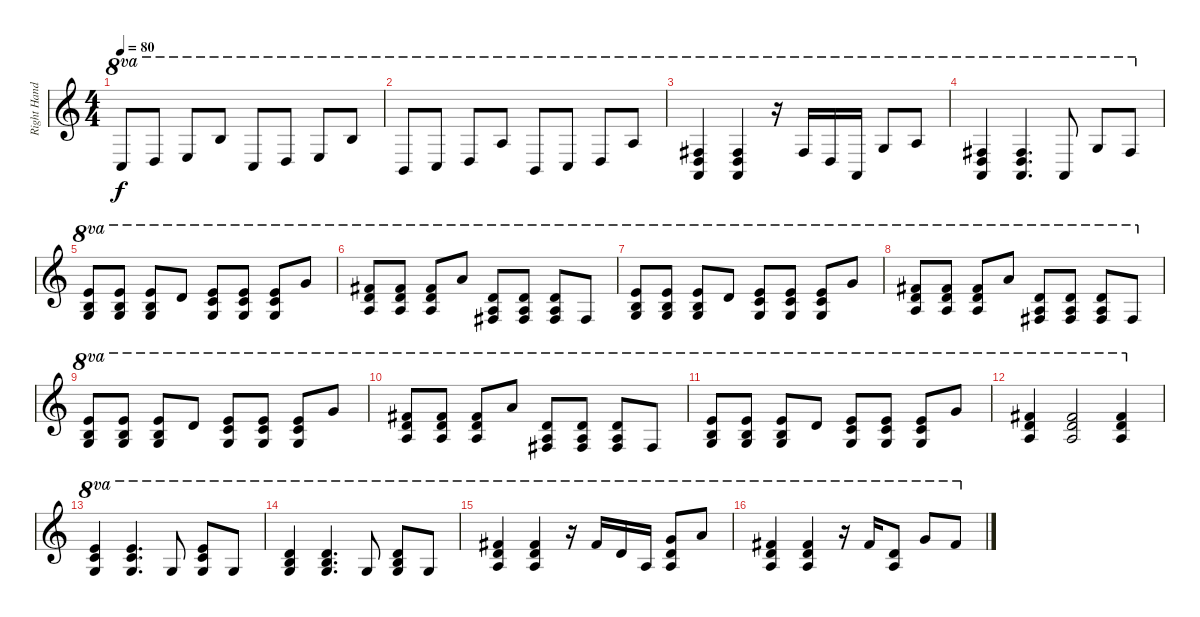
\track ("Right Hand" "Right Hand") {instrument acousticgrandpiano}
\staff {score}
\tuning (C6 F5 C5 F4 F3 C3 A2) {hide}
\ts (4 4)
\tempo 80
\clef g2
\ks c
15.7.8{ot 8va dy f} 14.6.8{ot 8va} 16.6.8{ot 8va} 18.5.8{ot 8va} 15.7.8{ot 8va} 14.6.8{ot 8va} 16.6.8{ot 8va} 18.5.8{ot 8va} |
14.7.8{ot 8va} 15.7.8{ot 8va} 14.6.8{ot 8va} 16.5.8{ot 8va} 14.7.8{ot 8va} 15.7.8{ot 8va} 14.6.8{ot 8va} 16.5.8{ot 8va} |
(13.5 14.6 12.7).4{ot 8va} (13.5 14.6 12.7).4{ot 8va} r.16{ot 8va} 13.5.16{ot 8va} 14.6.16{ot 8va} 12.7.16{ot 8va} 14.5.8{ot 8va} 16.5.8{ot 8va} |
(13.5 14.6 12.7).4{ot 8va} (13.5 14.6 12.7).4{d ot 8va} 12.7.8{ot 8va} 14.5.8{ot 8va} 13.5.8{ot 8va} |
(23.5 23.6 22.7).8{ot 8va} (23.5 23.6 22.7).8{ot 8va} (23.5 23.6 22.7).8{ot 8va} 21.5.8{ot 8va} (23.5 24.6 22.7).8{ot 8va} (23.5 24.6 22.7).8{ot 8va} (23.5 24.6 22.7).8{ot 8va} 14.4.8{ot 8va} |
(1.2 2.3 4.4).8{ot 8va} (1.2 2.3 4.4).8{ot 8va} (1.2 2.3 4.4).8{ot 8va} 4.2.8{ot 8va} (9.4 16.5 18.6).8{ot 8va} (9.4 16.5 18.6).8{ot 8va} (9.4 16.5 18.6).8{ot 8va} 1.4.8{ot 8va} |
(23.5 23.6 22.7).8{ot 8va} (23.5 23.6 22.7).8{ot 8va} (23.5 23.6 22.7).8{ot 8va} 21.5.8{ot 8va} (23.5 24.6 22.7).8{ot 8va} (23.5 24.6 22.7).8{ot 8va} (23.5 24.6 22.7).8{ot 8va} 14.4.8{ot 8va} |
(1.2 2.3 4.4).8{ot 8va} (1.2 2.3 4.4).8{ot 8va} (1.2 2.3 4.4).8{ot 8va} 4.2.8{ot 8va} (9.4 16.5 18.6).8{ot 8va} (9.4 16.5 18.6).8{ot 8va} (9.4 16.5 18.6).8{ot 8va} 1.4.8{ot 8va} |
(23.5 23.6 22.7).8{ot 8va} (23.5 23.6 22.7).8{ot 8va} (23.5 23.6 22.7).8{ot 8va} 21.5.8{ot 8va} (23.5 24.6 22.7).8{ot 8va} (23.5 24.6 22.7).8{ot 8va} (23.5 24.6 22.7).8{ot 8va} 14.4.8{ot 8va} |
(1.2 2.3 4.4).8{ot 8va} (1.2 2.3 4.4).8{ot 8va} (1.2 2.3 4.4).8{ot 8va} 4.2.8{ot 8va} (9.4 16.5 18.6).8{ot 8va} (9.4 16.5 18.6).8{ot 8va} (9.4 16.5 18.6).8{ot 8va} 1.4.8{ot 8va} |
(23.5 23.6 22.7).8{ot 8va} (23.5 23.6 22.7).8{ot 8va} (23.5 23.6 22.7).8{ot 8va} 21.5.8{ot 8va} (23.5 24.6 22.7).8{ot 8va} (23.5 24.6 22.7).8{ot 8va} (23.5 24.6 22.7).8{ot 8va} 14.4.8{ot 8va} |
(1.2 2.3 4.4).4{ot 8va} (1.2 2.3 4.4).2{ot 8va} (1.2 2.3 4.4).4{ot 8va} |
(0.3 11.4 14.5).4{ot 8va} (0.3 11.4 14.5).4{d ot 8va} 14.5.8{ot 8va} (0.3 11.4 14.5).8{ot 8va} 14.5.8{ot 8va} |
(21.5 23.6 22.7).4{ot 8va} (21.5 23.6 22.7).4{d ot 8va} 22.7.8{ot 8va} (21.5 23.6 22.7).8{ot 8va} 22.7.8{ot 8va} |
(1.2 2.3 4.4).4{ot 8va} (1.2 2.3 4.4).4{ot 8va} r.16{ot 8va} 1.2.16{ot 8va} 2.3.16{ot 8va} 4.4.16{ot 8va} (2.2 2.3 4.4).8{ot 8va} 4.2.8{ot 8va} |
(1.2 2.3 4.4).4{ot 8va} (1.2 2.3 4.4).4{ot 8va} r.16{ot 8va} 1.2.16{ot 8va} (2.3 4.4).8{ot 8va} 2.2.8{ot 8va} 1.2.8{ot 8va}
